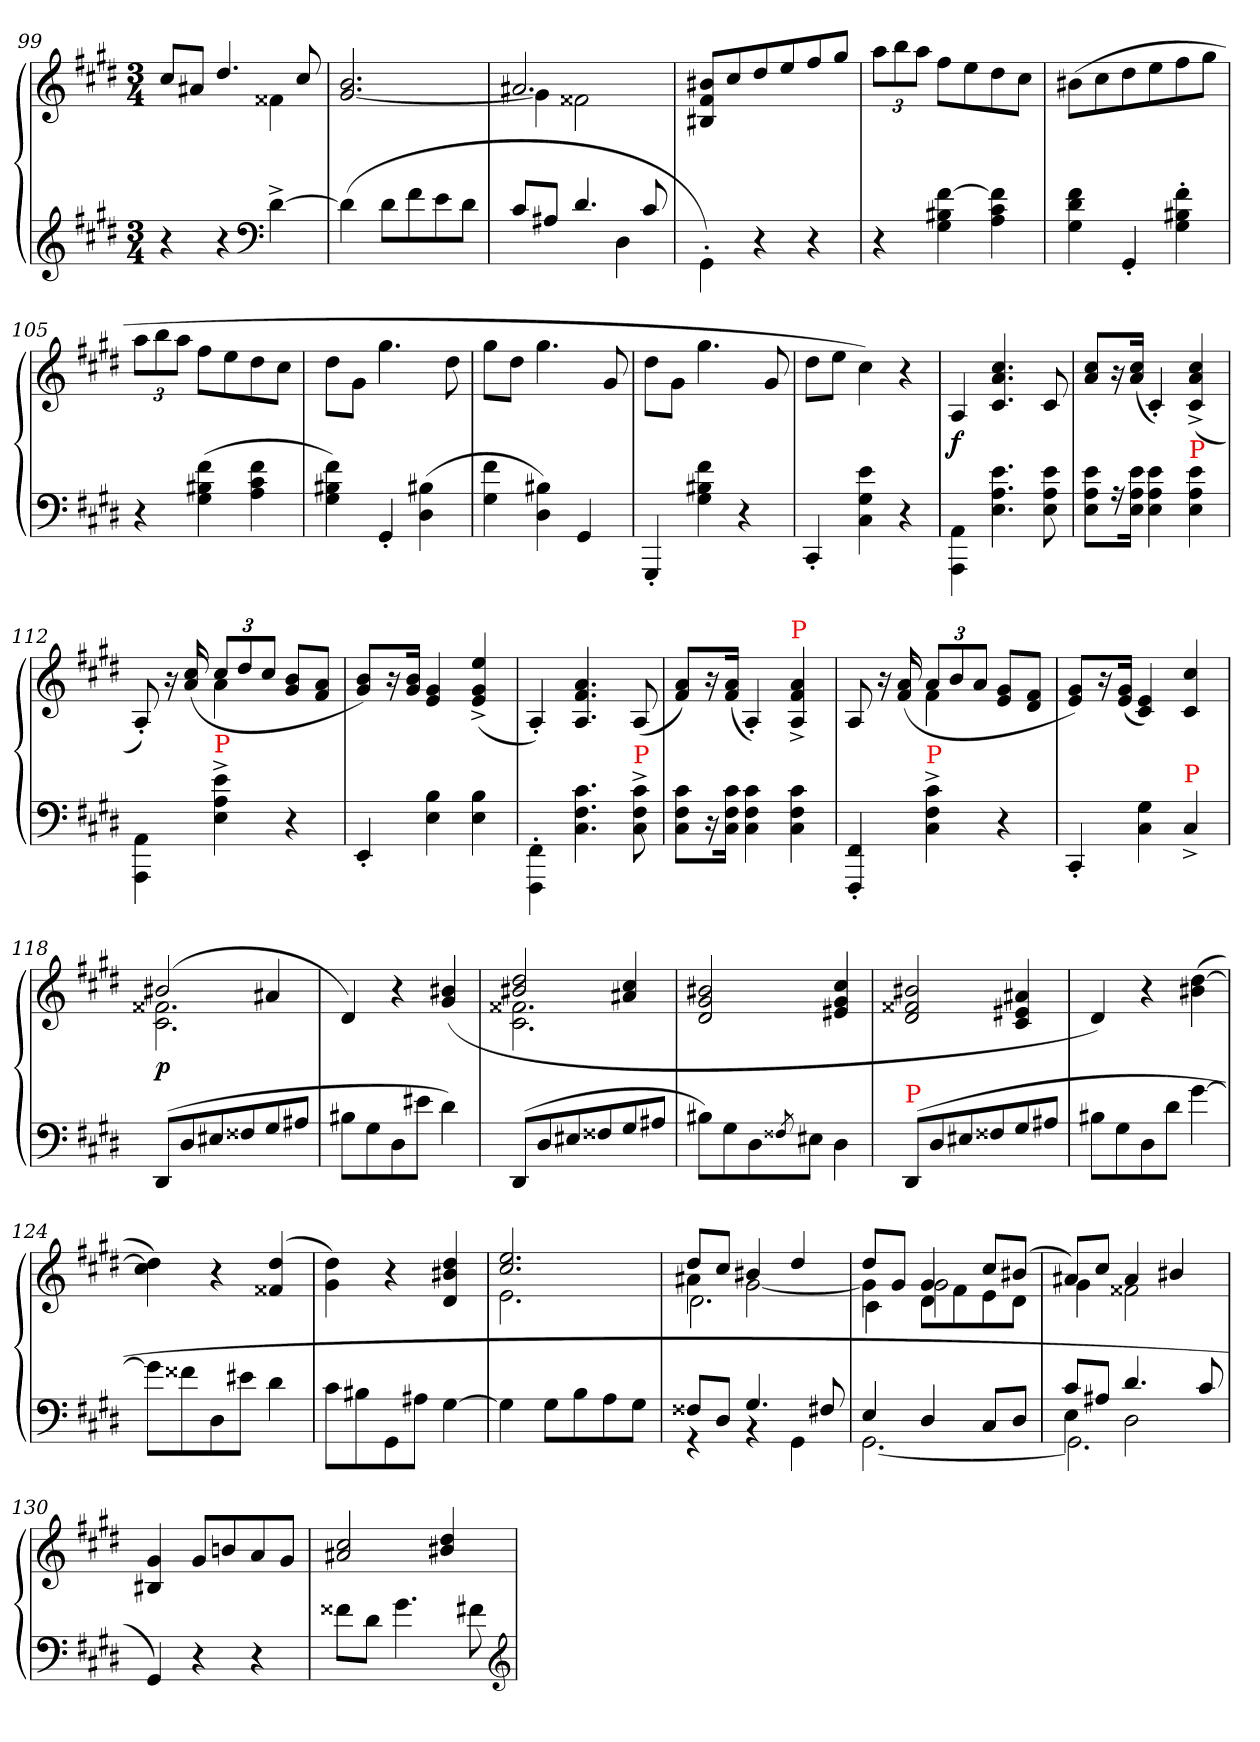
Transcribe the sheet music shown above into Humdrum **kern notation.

**kern	**kern	**dynam
*part1	*part1	*part1
*staff2	*staff1	*staff1/2
*clefG2	*clefG2	*
*k[f#c#g#d#]	*k[f#c#g#d#]	*
*c#:	*c#:	*
*M3/4	*M3/4	*
=99	=99	=99
*	*^	*
4r	8cc#/L	2ryy	.
.	8a#XJ	.	.
4r	4.dd#	.	.
*clefF4	*	*	*
[4d#^<	.	4f##X	.
.	8cc#	.	.
*	*v	*v	*
=100	=100	=100
(>4d#]	2.b [2.g#	.
8d#L	.	.
8f#	.	.
8e	.	.
8d#J	.	.
=101	=101	=101
*^	*^	*
8c#/L	2ryy	2.a#X	4g#]	.
8A#XJ	.	.	.	.
4.d#	.	.	2f##X	.
.	(>4D#	.	.	.
8c#	.	.	.	.
*v	*v	*	*	*
*	*v	*v	*
=102	=102	=102
4GG#'\)	8b#X/ 8f#/ 8B#X/L)	.
.	8cc#	.
4r	8dd#	.
.	8ee	.
4r	8ff#	.
.	8gg#J	.
=103	=103	=103
*	*Xbrackettup	*
4r	12aaL	.
.	12bb	.
.	12aaJ	.
[4f# 4B#X 4G#	8ff#L	.
.	8ee	.
4f#] 4c# 4A	8dd#	.
.	8cc#J	.
=104	=104	=104
4f# 4d# 4G#	(>8b#XL	.
.	8cc#	.
4GG#'	8dd#	.
.	8ee	.
4f#' 4B#X' 4G#'	8ff#	.
.	8gg#J	.
=105	=105	=105
4r	12aaL	.
.	12bb	.
.	12aaJ	.
(>4f# 4B#X 4G#	8ff#L	.
.	8ee	.
4f# 4c# 4A	8dd#	.
.	8cc#J	.
=106	=106	=106
4f# 4B#X 4G#)	8dd#L	.
.	8g#J	.
4GG#'	4.gg#	.
(>4B#X 4D#	.	.
.	8dd#	.
=107	=107	=107
4f# 4G#	8gg#L	.
.	8dd#J	.
4B#X 4D#)	4.gg#	.
4GG#	.	.
.	8g#	.
=108	=108	=108
4GGG#'	8dd#L	.
.	8g#J	.
4f# 4B#X 4G#	4.gg#	.
4r	.	.
.	8g#	.
=109	=109	=109
4CC#'	8dd#L	.
.	8eeJ	.
4e 4G# 4C#	4cc#)	.
4r	4r	.
=110	=110	=110
4AA\ 4AAA\	4A/	f
4.e 4.A 4.E	4.cc# 4.a 4.c#	.
8e 8A 8E	8c#	.
=111	=111	=111
8e 8A 8EL	8cc#/ 8a/L	.
16r	16r	.
16e 16A 16EJk	(>16cc# 16aJk	.
4e 4A 4E	4c#')	.
!	!LO:TX:b:color=red:t=P	!
4e 4A 4E	(>4cc#^ 4a^ 4c#^	.
=112	=112	=112
*	*^	*
4AA\ 4AAA\	8A'/)	4ryy	.
.	16r	.	.
.	(>16cc#/ 16a/	.	.
!LO:TX:a:color=red:t=P	!	!	!
4e^ 4A^ 4E^	12cc#L	4a	.
.	12dd#	.	.
.	12cc#J	.	.
4r	8b 8g#L	4ryy	.
.	8a 8f#J	.	.
*	*v	*v	*
=113	=113	=113
4EE'	8b 8g#L)	.
.	16r	.
.	16b 16g#Jk	.
4B 4E	4g# 4e	.
4B 4E	(>4ee^ 4g#^ 4e^	.
=114	=114	=114
4FF#'\ 4FFF#'\	4A'>/)	.
4.c# 4.F# 4.C#	4.a 4.f# 4.A	.
!LO:TX:a:color=red:t=P	!	!
8c#^> 8F#^> 8C#^>	(<8A	.
=115	=115	=115
8c# 8F# 8C#L	8a 8f#L)	.
16r	16r	.
16c# 16F# 16C#Jk	(<16a 16f#Jk	.
4c# 4F# 4C#	4A')	.
!	!LO:TX:a:color=red:t=P	!
4c# 4F# 4C#	4a^< 4f#^< 4A^<	.
=116	=116	=116
*	*^	*
4FF#'</ 4FFF#'</	8A/	4ryy	.
.	16r	.	.
.	(>16a 16f#	.	.
!LO:TX:a:color=red:t=P	!	!	!
4c#^< 4F#^< 4C#^<	12aL	4f#	.
.	12b	.	.
.	12aJ	.	.
4r	8g# 8eL	4ryy	.
.	8f# 8d#J	.	.
*	*v	*v	*
=117	=117	=117
4CC#'	8g# 8eL)	.
.	16r	.
.	(>16g# 16eJk	.
4G# 4C#	4e 4c#)	.
!LO:TX:a:color=red:t=P	!	!
4C#^>	4cc# 4c#	.
=118	=118	=118
*	*^	*
(>8DD#L	(>2b#X	2.f##X 2.c#	p
8D#	.	.	.
8E#X	.	.	.
8F##X	.	.	.
8G#	4a#X	.	.
8A#XJ	.	.	.
*	*v	*v	*
=119	=119	=119
8B#XL	4d#)	.
8G#	.	.
8D#	4r	.
8e#XJ	.	.
4d#)	(>4b#X 4g#	.
=120	=120	=120
*	*^	*
(8DD#L	2dd# 2b#X	2.f##X 2.c#	.
8D#	.	.	.
8E#X	.	.	.
8F##X	.	.	.
8G#	4cc# 4a#X	.	.
8A#XJ	.	.	.
*	*v	*v	*
=121	=121	=121
8B#XL)	2b#X 2g# 2d#	.
8G#	.	.
8D#	.	.
8qF##X/	.	.
8E#XJ	.	.
4D#	4cc# 4g# 4e#X	.
=122	=122	=122
!LO:TX:a:color=red:t=P	!	!
(>8DD#L	2b#X 2f##X 2d#	.
8D#	.	.
8E#X	.	.
8F##X	.	.
8G#	4a#X 4e#X 4c#	.
8A#XJ	.	.
=123	=123	=123
8B#XL	4d#)	.
8G#	.	.
8D#	4r	.
8d#J	.	.
[4g#	(<[4dd# 4b#X	.
=124	=124	=124
8g#L]	4dd#] 4cc#)	.
8f##X	.	.
8D#	4r	.
8e#XJ	.	.
4d#	(<4dd# 4f##X	.
=125	=125	=125
8c#L	4dd# 4g#)	.
8B#X	.	.
8GG#	4r	.
8A#XJ	.	.
[4G#	4dd# 4b#X 4d#	.
=126	=126	=126
*	*^	*
4G#]	2.ee 2.cc#	2.e	.
8G#L	.	.	.
8B	.	.	.
8A	.	.	.
8G#J	.	.	.
=127	=127	=127	=127
*^	*	*^	*
8F##XL	4rGG	8dd#L	4a#X	2.d#\	.
8D#J	.	8cc#J	.	.	.
4.G#	4rBB	4b#X	[2g#	.	.
.	4GG#	4dd#	.	.	.
8F#X	.	.	.	.	.
=128	=128	=128	=128	=128	=128
4E	[2.GG#	8dd#L	4g#]	4c#\	.
.	.	8g#J	.	.	.
4D#	.	4g#	2g#	8d#\L	.
.	.	.	.	8f#\	.
8C#L	.	8cc#L	.	8e\	.
8D#J	.	(<8b#XJ	.	8d#\J	.
*	*	*	*v	*v	*
=129	=129	=129	=129	=129
*	*^	*	*	*
8c#L	4E	2.GG#\]	8a#XL)	4g#	.
8A#XJ	.	.	8cc#J	.	.
4.d#	2D#	.	4a#	2f##X	.
.	.	.	4b#X	.	.
8c#	.	.	.	.	.
*v	*v	*v	*	*	*
*	*v	*v	*
=130	=130	=130
4GG#)	4g# 4B#X	.
4r	8g#L	.
.	8bn	.
4r	8a	.
.	8g#J	.
=131	=131	=131
8f##X\L	2cc#/ 2a#X/	.
8d#\J	.	.
4.g#\	.	.
.	4dd#/ 4b#X/	.
8f#X\	.	.
*clefG2	*	*
=	=	=
*-	*-	*-
